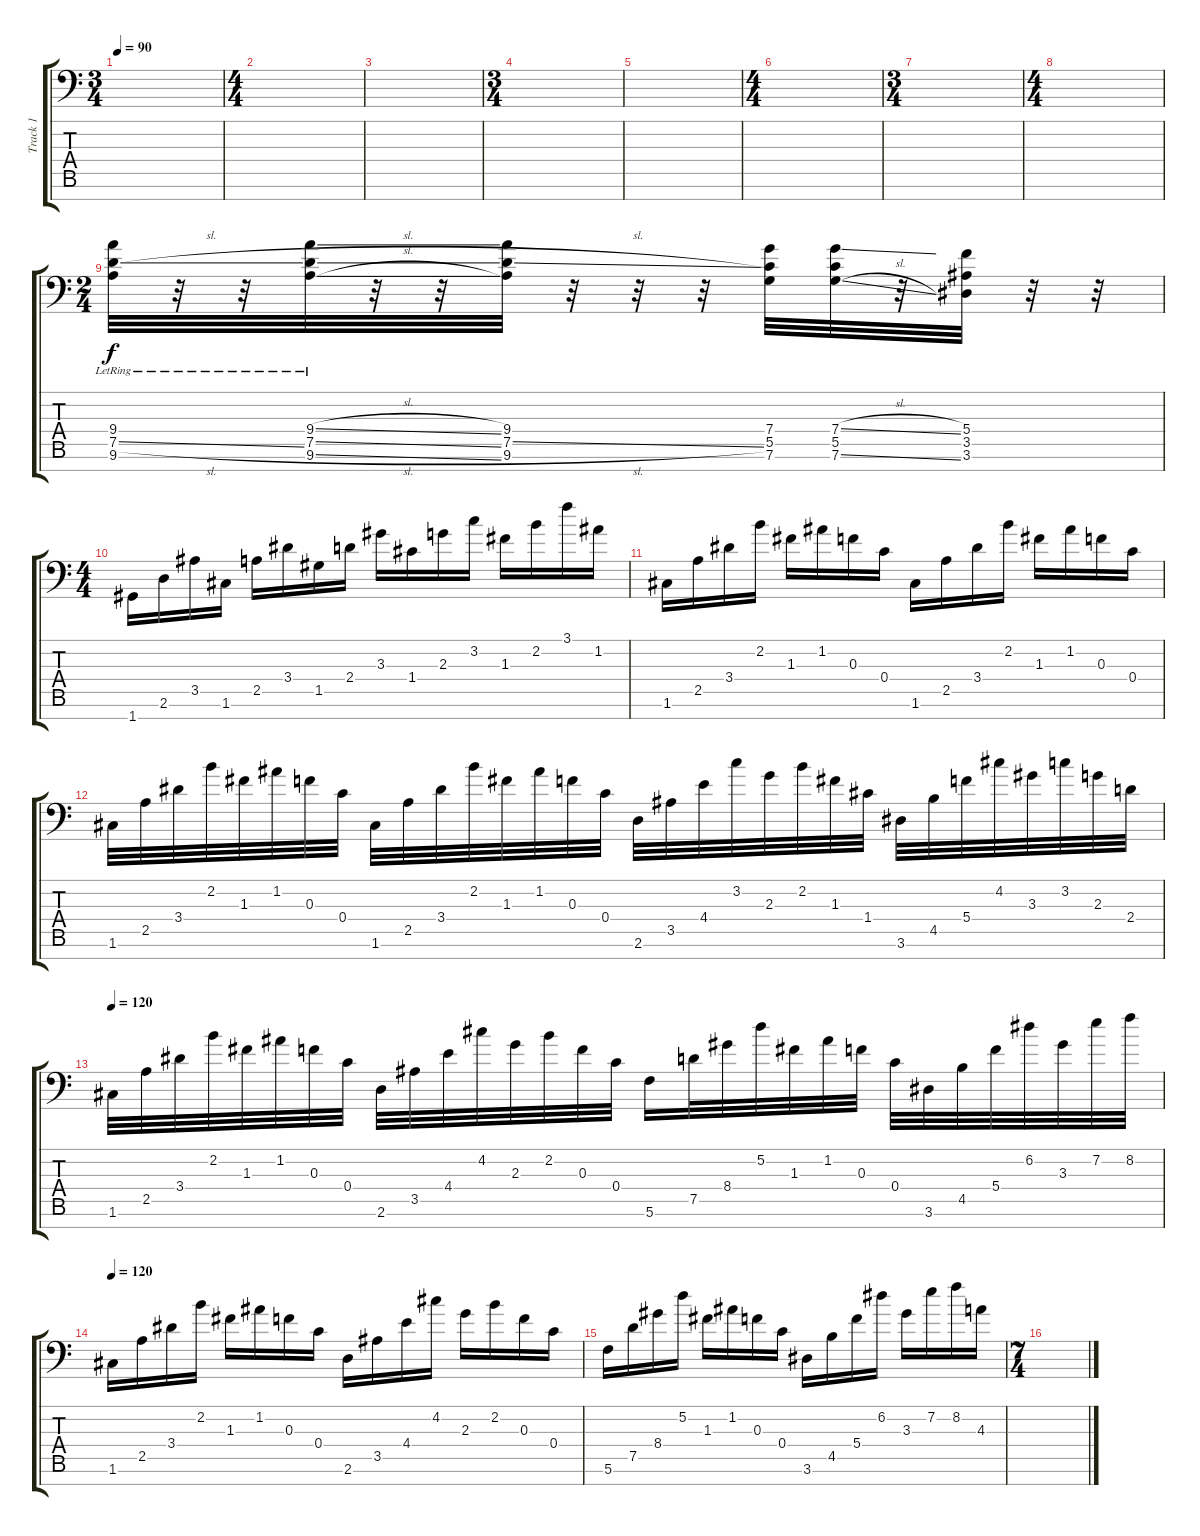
\track ("Track 1" "Track 1") {instrument synthbass1}
\staff {score tabs}
\tuning (D4 A3 F3 C3 G2 C2 G1) {hide}
\ts (3 4)
\tempo 90
\clef f4
\ks c
|
\ts (4 4)
|
|
\ts (3 4)
|
|
\ts (4 4)
|
\ts (3 4)
|
\ts (4 4)
|
\ts (2 4)
(9.4{lr} 7.5{sl} 9.6).32 r.32 r.32 (9.4{sl lr} 7.5{sl} 9.6{sl}).32 r.32 r.32 (9.4 7.5{sl} 9.6).32 r.32 r.32 r.32 (7.4 5.5 7.6).32 (7.4{sl} 5.5 7.6{sl}).32 r.32 (5.4 3.5 3.6).32 r.32 r.32 |
\ts (4 4)
1.7.16 2.6.16 3.5.16 1.6.16 2.5.16 3.4.16 1.5.16 2.4.16 3.3.16 1.4.16 2.3.16 3.2.16 1.3.16 2.2.16 3.1.16 1.2.16 |
1.6.16 2.5.16 3.4.16 2.2.16 1.3.16 1.2.16 0.3.16 0.4.16 1.6.16 2.5.16 3.4.16 2.2.16 1.3.16 1.2.16 0.3.16 0.4.16 |
1.6.32 2.5.32 3.4.32 2.2.32 1.3.32 1.2.32 0.3.32 0.4.32 1.6.32 2.5.32 3.4.32 2.2.32 1.3.32 1.2.32 0.3.32 0.4.32 2.6.32 3.5.32 4.4.32 3.2.32 2.3.32 2.2.32 1.3.32 1.4.32 3.6.32 4.5.32 5.4.32 4.2.32 3.3.32 3.2.32 2.3.32 2.4.32 |
\tempo 120
1.6.32 2.5.32 3.4.32 2.2.32 1.3.32 1.2.32 0.3.32 0.4.32 2.6.32 3.5.32 4.4.32 4.2.32 2.3.32 2.2.32 0.3.32 0.4.32 5.6.16 7.5.32 8.4.32 5.2.32 1.3.32 1.2.32 0.3.32 0.4.32 3.6.32 4.5.32 5.4.32 6.2.32 3.3.32 7.2.32 8.2.32 |
\tempo 120
1.6.16 2.5.16 3.4.16 2.2.16 1.3.16 1.2.16 0.3.16 0.4.16 2.6.16 3.5.16 4.4.16 4.2.16 2.3.16 2.2.16 0.3.16 0.4.16 |
5.6.16 7.5.16 8.4.16 5.2.16 1.3.16 1.2.16 0.3.16 0.4.16 3.6.16 4.5.16 5.4.16 6.2.16 3.3.16 7.2.16 8.2.16 4.3.16 |
\ts (7 4)
